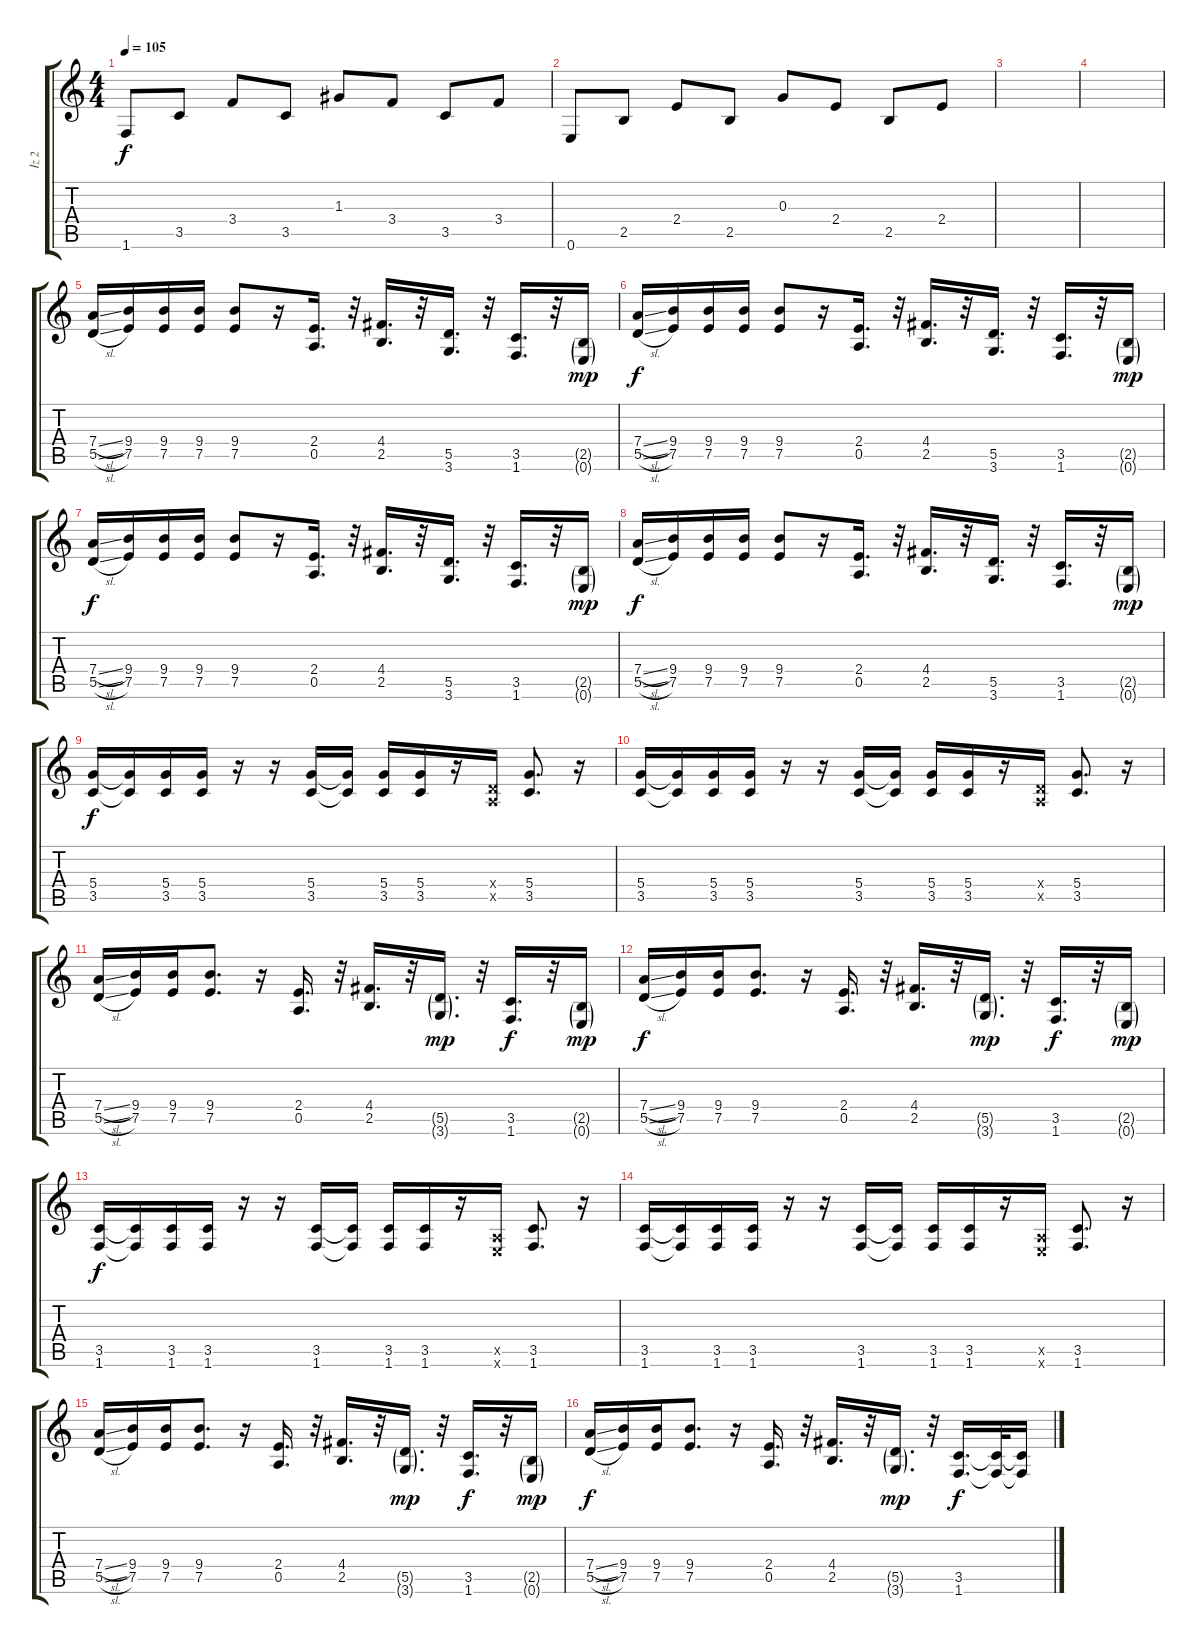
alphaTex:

\track ("İz 2" "İz 2") {instrument distortionguitar}
\staff {score tabs}
\tuning (E4 B3 G3 D3 A2 E2) {hide}
\ts (4 4)
\tempo 105
\clef g2
\ks c
1.6.8{dy f} 3.5.8 3.4.8 3.5.8 1.3.8 3.4.8 3.5.8 3.4.8 |
0.6.8 2.5.8 2.4.8 2.5.8 0.3.8 2.4.8 2.5.8 2.4.8 |
|
|
(7.4{sl} 5.5{sl}).16 (9.4 7.5).16 (9.4 7.5).16 (9.4 7.5).16 (9.4 7.5).8 r.16 (2.4 0.5).16{d} r.32 (4.4 2.5).16{d} r.32 (5.5 3.6).16{d} r.32 (3.5 1.6).16{d} r.32 (2.5{g} 0.6{g}).16{dy mp} |
(7.4{sl} 5.5{sl}).16{dy f} (9.4 7.5).16 (9.4 7.5).16 (9.4 7.5).16 (9.4 7.5).8 r.16 (2.4 0.5).16{d} r.32 (4.4 2.5).16{d} r.32 (5.5 3.6).16{d} r.32 (3.5 1.6).16{d} r.32 (2.5{g} 0.6{g}).16{dy mp} |
(7.4{sl} 5.5{sl}).16{dy f} (9.4 7.5).16 (9.4 7.5).16 (9.4 7.5).16 (9.4 7.5).8 r.16 (2.4 0.5).16{d} r.32 (4.4 2.5).16{d} r.32 (5.5 3.6).16{d} r.32 (3.5 1.6).16{d} r.32 (2.5{g} 0.6{g}).16{dy mp} |
(7.4{sl} 5.5{sl}).16{dy f} (9.4 7.5).16 (9.4 7.5).16 (9.4 7.5).16 (9.4 7.5).8 r.16 (2.4 0.5).16{d} r.32 (4.4 2.5).16{d} r.32 (5.5 3.6).16{d} r.32 (3.5 1.6).16{d} r.32 (2.5{g} 0.6{g}).16{dy mp} |
(5.4 3.5).16{dy f} (5.4{t} 3.5{t}).16 (5.4 3.5).16 (5.4 3.5).16 r.16 r.16 (5.4 3.5).16 (5.4{t} 3.5{t}).16 (5.4 3.5).16 (5.4 3.5).16 r.16 (0.4{x} 0.5{x}).16 (5.4 3.5).8{d} r.16 |
(5.4 3.5).16 (5.4{t} 3.5{t}).16 (5.4 3.5).16 (5.4 3.5).16 r.16 r.16 (5.4 3.5).16 (5.4{t} 3.5{t}).16 (5.4 3.5).16 (5.4 3.5).16 r.16 (0.4{x} 0.5{x}).16 (5.4 3.5).8{d} r.16 |
(7.4{sl} 5.5{sl}).16 (9.4 7.5).16 (9.4 7.5).16 (9.4 7.5).8{d} r.16 (2.4 0.5).16{d} r.32 (4.4 2.5).16{d} r.32 (5.5{g} 3.6{g}).16{d dy mp} r.32 (3.5 1.6).16{d dy f} r.32 (2.5{g} 0.6{g}).16{dy mp} |
(7.4{sl} 5.5{sl}).16{dy f} (9.4 7.5).16 (9.4 7.5).16 (9.4 7.5).8{d} r.16 (2.4 0.5).16{d} r.32 (4.4 2.5).16{d} r.32 (5.5{g} 3.6{g}).16{d dy mp} r.32 (3.5 1.6).16{d dy f} r.32 (2.5{g} 0.6{g}).16{dy mp} |
(3.5 1.6).16{dy f} (3.5{t} 1.6{t}).16 (3.5 1.6).16 (3.5 1.6).16 r.16 r.16 (3.5 1.6).16 (3.5{t} 1.6{t}).16 (3.5 1.6).16 (3.5 1.6).16 r.16 (0.5{x} 0.6{x}).16 (3.5 1.6).8{d} r.16 |
(3.5 1.6).16 (3.5{t} 1.6{t}).16 (3.5 1.6).16 (3.5 1.6).16 r.16 r.16 (3.5 1.6).16 (3.5{t} 1.6{t}).16 (3.5 1.6).16 (3.5 1.6).16 r.16 (0.5{x} 0.6{x}).16 (3.5 1.6).8{d} r.16 |
(7.4{sl} 5.5{sl}).16 (9.4 7.5).16 (9.4 7.5).16 (9.4 7.5).8{d} r.16 (2.4 0.5).16{d} r.32 (4.4 2.5).16{d} r.32 (5.5{g} 3.6{g}).16{d dy mp} r.32 (3.5 1.6).16{d dy f} r.32 (2.5{g} 0.6{g}).16{dy mp} |
(7.4{sl} 5.5{sl}).16{dy f} (9.4 7.5).16 (9.4 7.5).16 (9.4 7.5).8{d} r.16 (2.4 0.5).16{d} r.32 (4.4 2.5).16{d} r.32 (5.5{g} 3.6{g}).16{d dy mp} r.32 (3.5 1.6).16{d dy f} (3.5{t} 1.6{t}).32 (3.5{t} 1.6{t}).16
